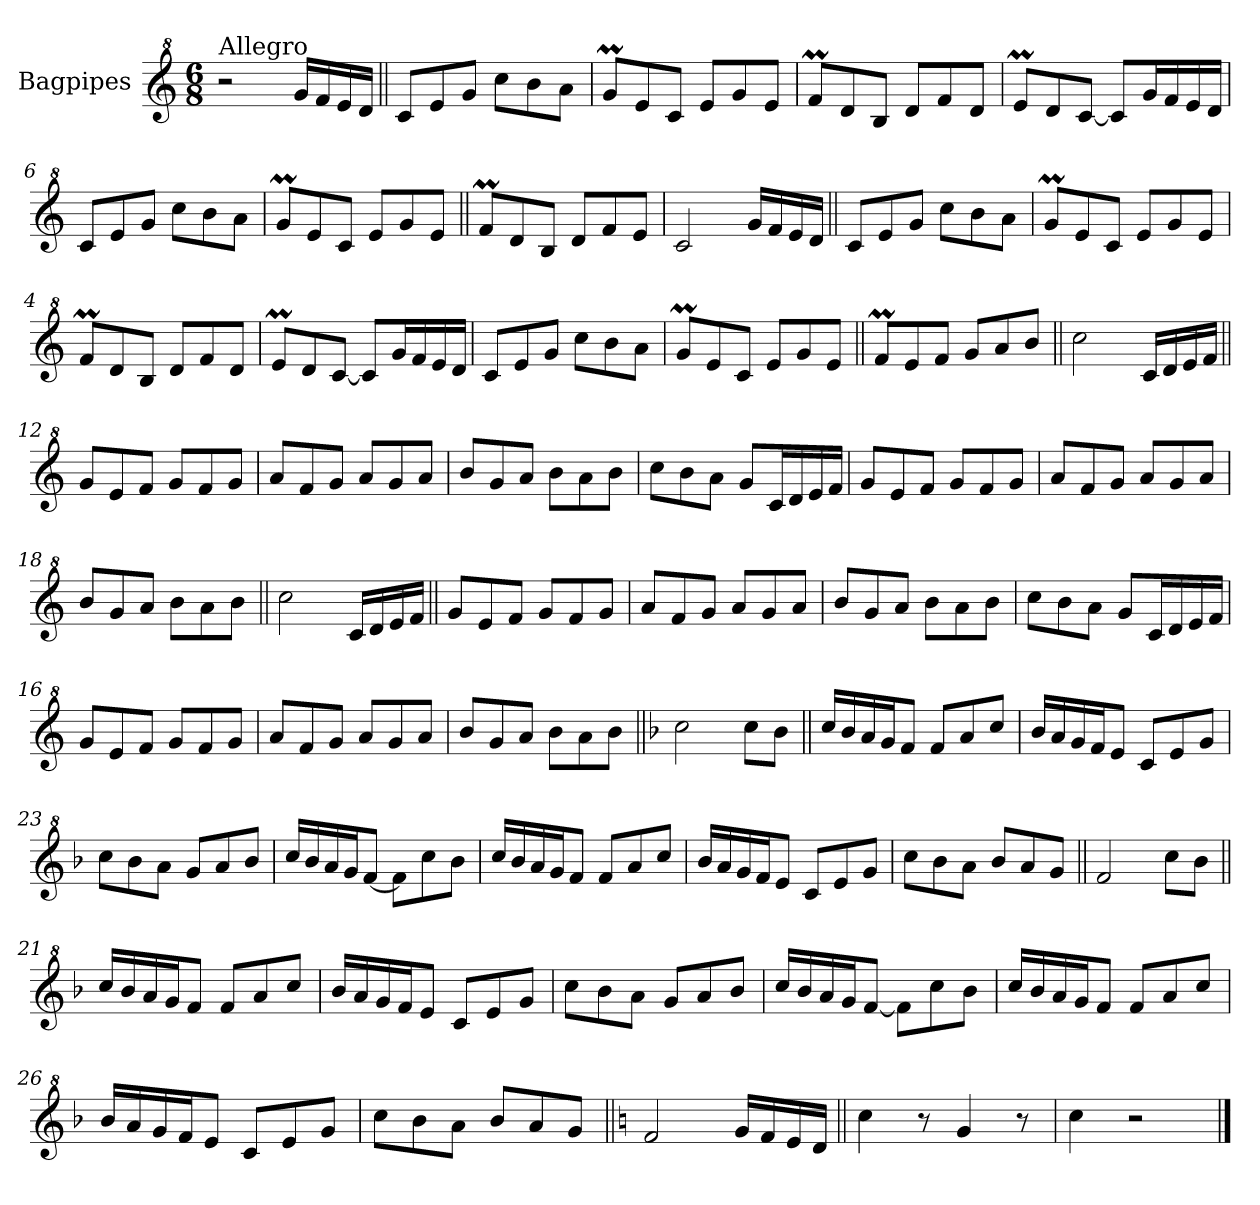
**kern
*part1
*staff1
*I"Bagpipes
*I'Bag
*clefG^2
*k[]
*C:
*M6/8
=1
!LO:TX:a:t=Allegro
2r
16gg/LL
16ff/
16ee/
16dd/JJ
=2||
8cc/L
8ee/
8gg/J
8ccc\L
8bb\
8aa\J
=3
8ggM/L
8ee/
8cc/J
8ee/L
8gg/
8ee/J
=4
8ffM/L
8dd/
8b/J
8dd/L
8ff/
8dd/J
=5
8eem/L
8dd/
[8cc/J
8cc/L]
16gg/L
16ff/
16ee/
16dd/JJ
=6
8cc/L
8ee/
8gg/J
8ccc\L
8bb\
8aa\J
!!LO:LB:g=z
=7
8ggM/L
8ee/
8cc/J
8ee/L
8gg/
8ee/J
=8||
8ffM/L
8dd/
8b/J
8dd/L
8ff/
8ee/J
=9
2cc/
16gg/LL
16ff/
16ee/
16dd/JJ
=2||
8cc/L
8ee/
8gg/J
8ccc\L
8bb\
8aa\J
=3
8ggM/L
8ee/
8cc/J
8ee/L
8gg/
8ee/J
=4
8ffM/L
8dd/
8b/J
8dd/L
8ff/
8dd/J
=5
8eem/L
8dd/
[8cc/J
8cc/L]
16gg/L
16ff/
16ee/
16dd/JJ
=6
8cc/L
8ee/
8gg/J
8ccc\L
8bb\
8aa\J
!!LO:LB:g=z
=7
8ggM/L
8ee/
8cc/J
8ee/L
8gg/
8ee/J
=10||
8ffM/L
8ee/
8ff/J
8gg/L
8aa/
8bb/J
=11||
2ccc\
16cc/LL
16dd/
16ee/
16ff/JJ
=12||
8gg/L
8ee/
8ff/J
8gg/L
8ff/
8gg/J
!!LO:LB:g=z
=13
8aa/L
8ff/
8gg/J
8aa/L
8gg/
8aa/J
=14
8bb/L
8gg/
8aa/J
8bb\L
8aa\
8bb\J
=15
8ccc\L
8bb\
8aa\J
8gg/L
16cc/L
16dd/
16ee/
16ff/JJ
=16
8gg/L
8ee/
8ff/J
8gg/L
8ff/
8gg/J
=17
8aa/L
8ff/
8gg/J
8aa/L
8gg/
8aa/J
=18
8bb/L
8gg/
8aa/J
8bb\L
8aa\
8bb\J
!!LO:LB:g=z
=19||
2ccc\
16cc/LL
16dd/
16ee/
16ff/JJ
=12||
8gg/L
8ee/
8ff/J
8gg/L
8ff/
8gg/J
!!LO:LB:g=z
=13
8aa/L
8ff/
8gg/J
8aa/L
8gg/
8aa/J
=14
8bb/L
8gg/
8aa/J
8bb\L
8aa\
8bb\J
=15
8ccc\L
8bb\
8aa\J
8gg/L
16cc/L
16dd/
16ee/
16ff/JJ
=16
8gg/L
8ee/
8ff/J
8gg/L
8ff/
8gg/J
=17
8aa/L
8ff/
8gg/J
8aa/L
8gg/
8aa/J
=18
8bb/L
8gg/
8aa/J
8bb\L
8aa\
8bb\J
=20||
*k[b-]
*F:
2ccc\
8ccc\L
8bb-\J
=21||
16ccc/LL
16bb-/
16aa/
16gg/J
8ff/J
8ff/L
8aa/
8ccc/J
=22
16bb-/LL
16aa/
16gg/
16ff/J
8ee/J
8cc/L
8ee/
8gg/J
=23
8ccc\L
8bb-\
8aa\J
8gg/L
8aa/
8bb-/J
=24
16ccc/LL
16bb-/
16aa/
16gg/J
[8ff/J
8ff\L]
8ccc\
8bb-\J
!!LO:LB:g=z
=25
16ccc/LL
16bb-/
16aa/
16gg/J
8ff/J
8ff/L
8aa/
8ccc/J
=26
16bb-/LL
16aa/
16gg/
16ff/J
8ee/J
8cc/L
8ee/
8gg/J
=27
8ccc\L
8bb-\
8aa\J
8bb-/L
8aa/
8gg/J
=28||
2ff/
8ccc\L
8bb-\J
=21||
16ccc/LL
16bb-/
16aa/
16gg/J
8ff/J
8ff/L
8aa/
8ccc/J
=22
16bb-/LL
16aa/
16gg/
16ff/J
8ee/J
8cc/L
8ee/
8gg/J
=23
8ccc\L
8bb-\
8aa\J
8gg/L
8aa/
8bb-/J
=24
16ccc/LL
16bb-/
16aa/
16gg/J
[8ff/J
8ff\L]
8ccc\
8bb-\J
!!LO:LB:g=z
=25
16ccc/LL
16bb-/
16aa/
16gg/J
8ff/J
8ff/L
8aa/
8ccc/J
=26
16bb-/LL
16aa/
16gg/
16ff/J
8ee/J
8cc/L
8ee/
8gg/J
=27
8ccc\L
8bb-\
8aa\J
8bb-/L
8aa/
8gg/J
=29||
*k[]
*C:
2ff/
16gg/LL
16ff/
16ee/
16dd/JJ
=30||
4ccc\
8r
4gg/
8r
=31
4ccc\
2r
==
*-
